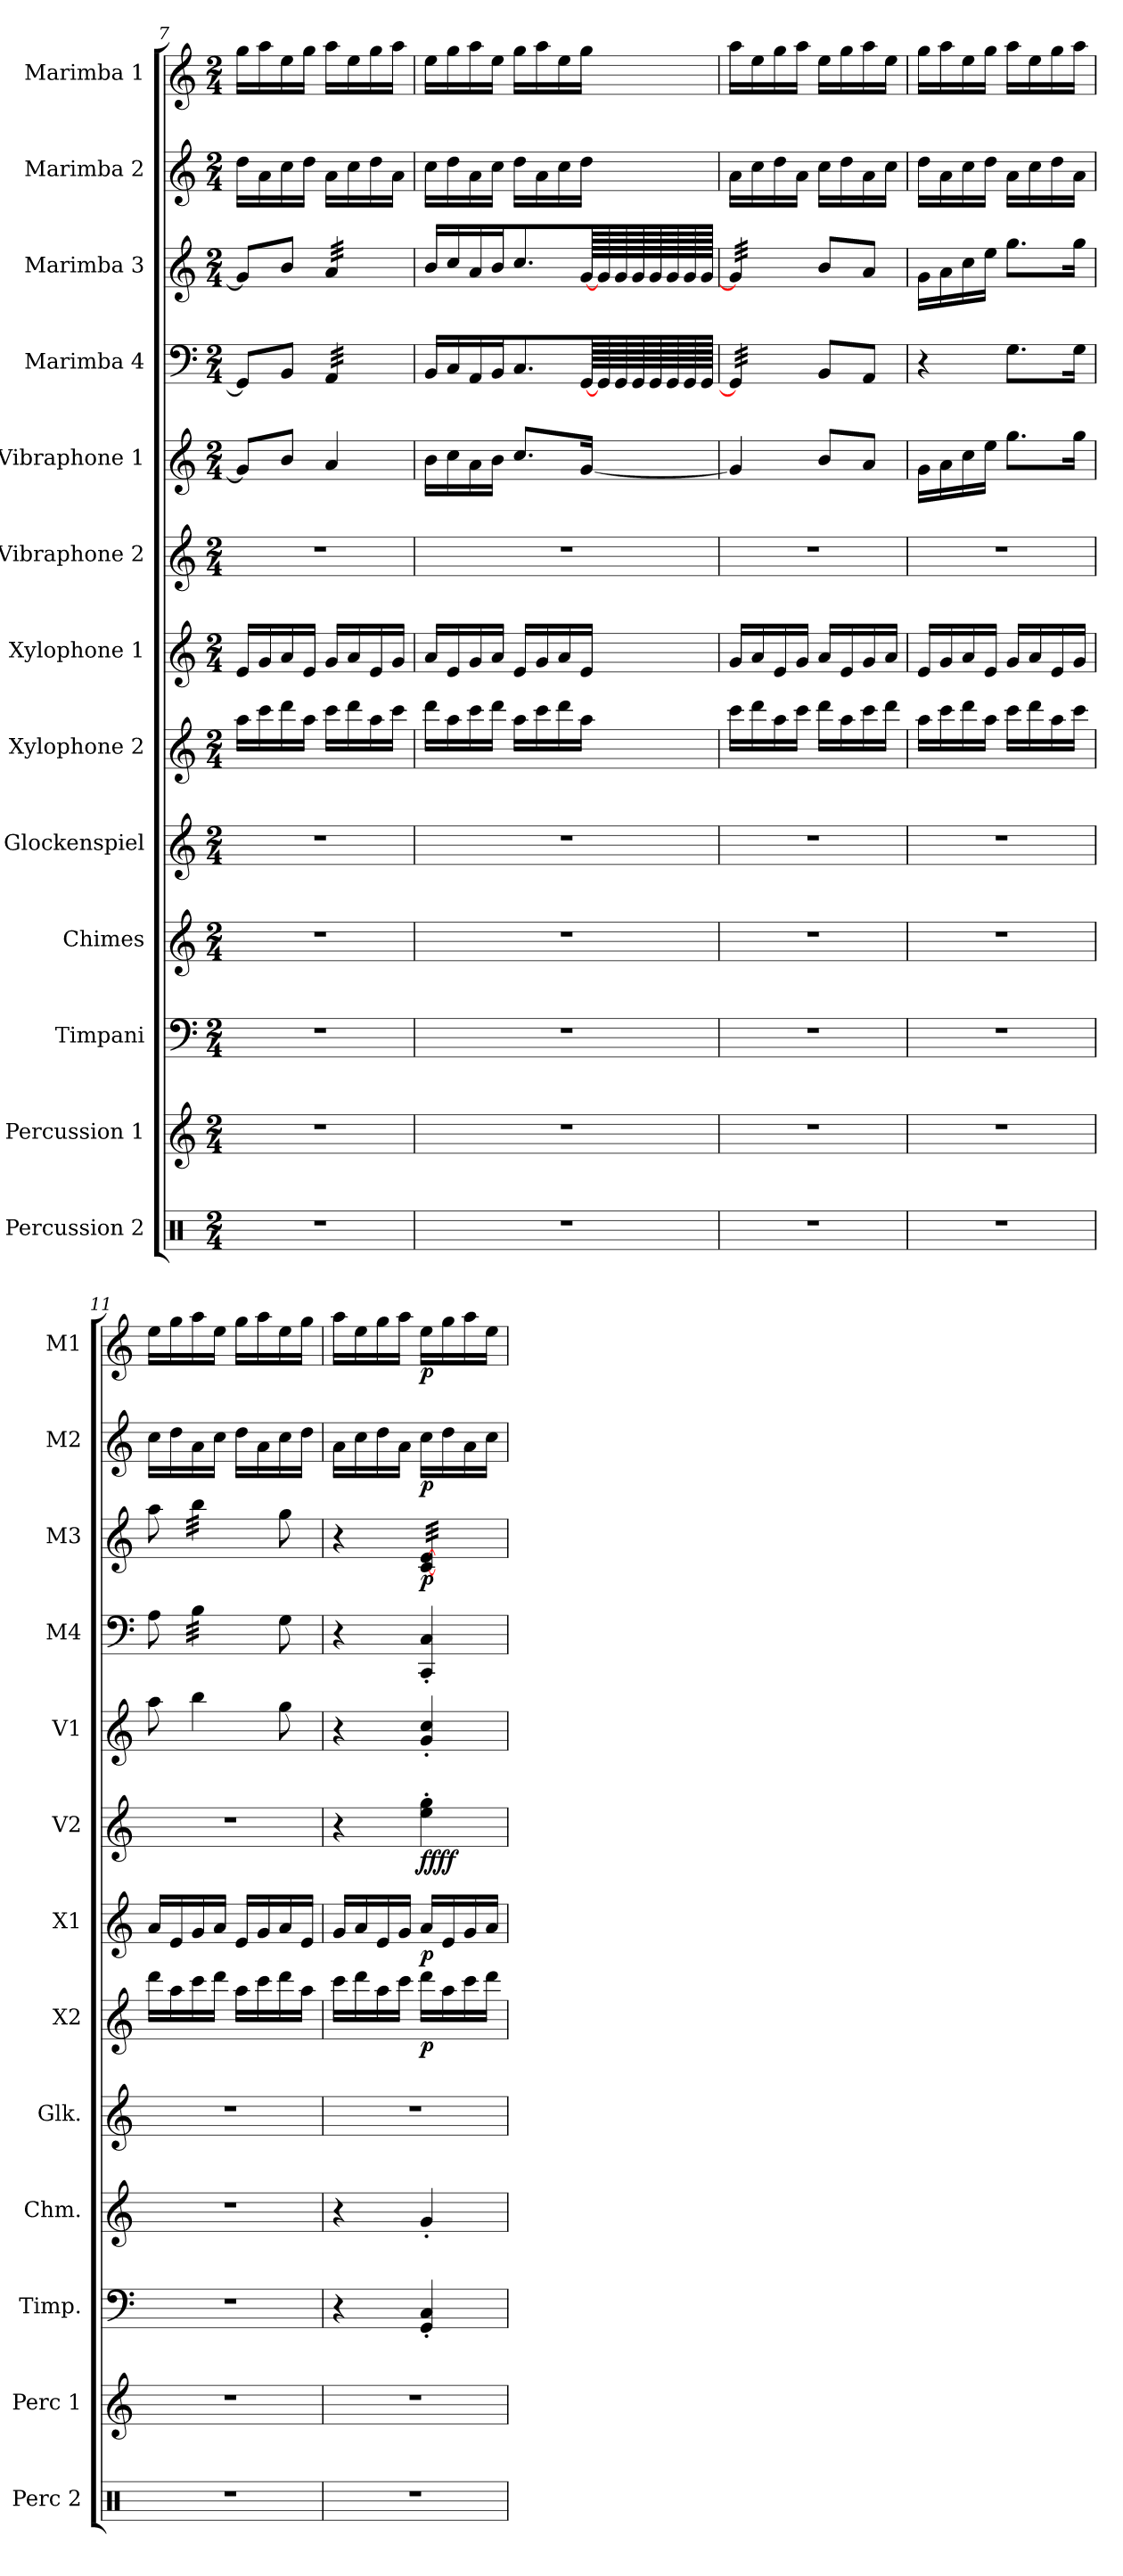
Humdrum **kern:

**kern	**kern	**kern	**kern	**kern	**kern	**dynam	**kern	**dynam	**kern	**dynam	**kern	**kern	**kern	**dynam	**kern	**dynam	**kern	**dynam
*part13	*part12	*part11	*part10	*part9	*part8	*part8	*part7	*part7	*part6	*part6	*part5	*part4	*part3	*part3	*part2	*part2	*part1	*part1
*staff13	*staff12	*staff11	*staff10	*staff9	*staff8	*staff8	*staff7	*staff7	*staff6	*staff6	*staff5	*staff4	*staff3	*staff3	*staff2	*staff2	*staff1	*staff1
*I"Percussion 2	*I"Percussion 1	*I"Timpani	*I"Chimes	*I"Glockenspiel	*I"Xylophone 2	*	*I"Xylophone 1	*	*I"Vibraphone 2	*	*I"Vibraphone 1	*I"Marimba 4	*I"Marimba 3	*	*I"Marimba 2	*	*I"Marimba 1	*
*I'Perc 2	*I'Perc 1	*I'Timp.	*I'Chm.	*I'Glk.	*I'X2	*	*I'X1	*	*I'V2	*	*I'V1	*I'M4	*I'M3	*	*I'M2	*	*I'M1	*
*clefX	*clefG2	*clefF4	*clefG2	*clefG2	*clefG2	*	*clefG2	*	*clefG2	*	*clefG2	*clefF4	*clefG2	*	*clefG2	*	*clefG2	*
*	*	*	*	*ITrd-14c-24	*ITrd-7c-12	*	*ITrd-7c-12	*	*	*	*	*	*	*	*	*	*	*
*k[]	*k[]	*k[]	*k[]	*k[]	*k[]	*	*k[]	*	*k[]	*	*k[]	*k[]	*k[]	*	*k[]	*	*k[]	*
*M2/4	*M2/4	*M2/4	*M2/4	*M2/4	*M2/4	*	*M2/4	*	*M2/4	*	*M2/4	*M2/4	*M2/4	*	*M2/4	*	*M2/4	*
=7	=7	=7	=7	=7	=7	=7	=7	=7	=7	=7	=7	=7	=7	=7	=7	=7	=7	=7
2r	2r	2r	2r	2r	16aaa\LL	.	16ee/LL	.	2r	.	8g/L]	8GG/L]	8g/L]	.	16dd\LL	.	16gg\LL	.
.	.	.	.	.	16cccc\	.	16gg/	.	.	.	.	.	.	.	16a\	.	16aa\	.
.	.	.	.	.	16dddd\	.	16aa/	.	.	.	8b/J	8BB/J	8b/J	.	16cc\	.	16ee\	.
.	.	.	.	.	16aaa\JJ	.	16ee/JJ	.	.	.	.	.	.	.	16dd\JJ	.	16gg\JJ	.
*	*	*	*	*	*	*	*	*	*	*	*	*tremolo	*	*	*	*	*	*
*	*	*	*	*	*	*	*	*	*	*	*	*	*tremolo	*	*	*	*	*
.	.	.	.	.	16cccc\LL	.	16gg/LL	.	.	.	4a/	32AA/LLL	32a/LLL	.	16a\LL	.	16aa\LL	.
.	.	.	.	.	.	.	.	.	.	.	.	32AA/	32a/	.	.	.	.	.
.	.	.	.	.	16dddd\	.	16aa/	.	.	.	.	32AA/	32a/	.	16cc\	.	16ee\	.
.	.	.	.	.	.	.	.	.	.	.	.	32AA/	32a/	.	.	.	.	.
.	.	.	.	.	16aaa\	.	16ee/	.	.	.	.	32AA/	32a/	.	16dd\	.	16gg\	.
.	.	.	.	.	.	.	.	.	.	.	.	32AA/	32a/	.	.	.	.	.
.	.	.	.	.	16cccc\JJ	.	16gg/JJ	.	.	.	.	32AA/	32a/	.	16a\JJ	.	16aa\JJ	.
.	.	.	.	.	.	.	.	.	.	.	.	32AA/JJJ	32a/JJJ	.	.	.	.	.
*	*	*	*	*	*	*	*	*	*	*	*	*	*Xtremolo	*	*	*	*	*
*	*	*	*	*	*	*	*	*	*	*	*	*Xtremolo	*	*	*	*	*	*
!!LO:PB:g=z
=8	=8	=8	=8	=8	=8	=8	=8	=8	=8	=8	=8	=8	=8	=8	=8	=8	=8	=8
2r	2r	2r	2r	2r	16dddd\LL	.	16aa/LL	.	2r	.	16b\LL	16BB/LL	16b\LL	.	16cc\LL	.	16ee\LL	.
.	.	.	.	.	16aaa\	.	16ee/	.	.	.	16cc\	16C/	16cc\	.	16dd\	.	16gg\	.
.	.	.	.	.	16cccc\	.	16gg/	.	.	.	16a\	16AA/	16a\	.	16a\	.	16aa\	.
.	.	.	.	.	16dddd\JJ	.	16aa/JJ	.	.	.	16b\JJ	16BB/JJ	16b\JJ	.	16cc\JJ	.	16ee\JJ	.
.	.	.	.	.	16aaa\LL	.	16ee/LL	.	.	.	8.cc/L	8.C/L	8.cc/L	.	16dd\LL	.	16gg\LL	.
.	.	.	.	.	16cccc\	.	16gg/	.	.	.	.	.	.	.	16a\	.	16aa\	.
.	.	.	.	.	16dddd\	.	16aa/	.	.	.	.	.	.	.	16cc\	.	16ee\	.
*	*	*	*	*	*	*	*	*	*	*	*	*tremolo	*	*	*	*	*	*
*	*	*	*	*	*	*	*	*	*	*	*	*	*tremolo	*	*	*	*	*
.	.	.	.	.	16aaa\JJ	.	16ee/JJ	.	.	.	[16g/Jk	[128GG/	[128g/	.	16dd\JJ	.	16gg\JJ	.
.	.	.	.	.	.	.	.	.	.	.	.	128GG/	128g/	.	.	.	.	.
.	.	.	.	.	.	.	.	.	.	.	.	128GG/	128g/	.	.	.	.	.
.	.	.	.	.	.	.	.	.	.	.	.	128GG/	128g/	.	.	.	.	.
.	.	.	.	.	.	.	.	.	.	.	.	128GG/	128g/	.	.	.	.	.
.	.	.	.	.	.	.	.	.	.	.	.	128GG/	128g/	.	.	.	.	.
.	.	.	.	.	.	.	.	.	.	.	.	128GG/	128g/	.	.	.	.	.
.	.	.	.	.	.	.	.	.	.	.	.	128GG/JJJJJ	128g/JJJJJ	.	.	.	.	.
=9	=9	=9	=9	=9	=9	=9	=9	=9	=9	=9	=9	=9	=9	=9	=9	=9	=9	=9
2r	2r	2r	2r	2r	16cccc\LL	.	16gg/LL	.	2r	.	4g/]	32GG/]LLL	32g/]LLL	.	16a\LL	.	16aa\LL	.
.	.	.	.	.	.	.	.	.	.	.	.	32GG/	32g/	.	.	.	.	.
.	.	.	.	.	16dddd\	.	16aa/	.	.	.	.	32GG/	32g/	.	16cc\	.	16ee\	.
.	.	.	.	.	.	.	.	.	.	.	.	32GG/	32g/	.	.	.	.	.
.	.	.	.	.	16aaa\	.	16ee/	.	.	.	.	32GG/	32g/	.	16dd\	.	16gg\	.
.	.	.	.	.	.	.	.	.	.	.	.	32GG/	32g/	.	.	.	.	.
.	.	.	.	.	16cccc\JJ	.	16gg/JJ	.	.	.	.	32GG/	32g/	.	16a\JJ	.	16aa\JJ	.
.	.	.	.	.	.	.	.	.	.	.	.	32GG/JJJ	32g/JJJ	.	.	.	.	.
*	*	*	*	*	*	*	*	*	*	*	*	*	*Xtremolo	*	*	*	*	*
*	*	*	*	*	*	*	*	*	*	*	*	*Xtremolo	*	*	*	*	*	*
.	.	.	.	.	16dddd\LL	.	16aa/LL	.	.	.	8b/L	8BB/L	8b/L	.	16cc\LL	.	16ee\LL	.
.	.	.	.	.	16aaa\	.	16ee/	.	.	.	.	.	.	.	16dd\	.	16gg\	.
.	.	.	.	.	16cccc\	.	16gg/	.	.	.	8a/J	8AA/J	8a/J	.	16a\	.	16aa\	.
.	.	.	.	.	16dddd\JJ	.	16aa/JJ	.	.	.	.	.	.	.	16cc\JJ	.	16ee\JJ	.
=10	=10	=10	=10	=10	=10	=10	=10	=10	=10	=10	=10	=10	=10	=10	=10	=10	=10	=10
2r	2r	2r	2r	2r	16aaa\LL	.	16ee/LL	.	2r	.	16g\LL	4r	16g\LL	.	16dd\LL	.	16gg\LL	.
.	.	.	.	.	16cccc\	.	16gg/	.	.	.	16a\	.	16a\	.	16a\	.	16aa\	.
.	.	.	.	.	16dddd\	.	16aa/	.	.	.	16cc\	.	16cc\	.	16cc\	.	16ee\	.
.	.	.	.	.	16aaa\JJ	.	16ee/JJ	.	.	.	16ee\JJ	.	16ee\JJ	.	16dd\JJ	.	16gg\JJ	.
.	.	.	.	.	16cccc\LL	.	16gg/LL	.	.	.	8.gg\L	8.G\L	8.gg\L	.	16a\LL	.	16aa\LL	.
.	.	.	.	.	16dddd\	.	16aa/	.	.	.	.	.	.	.	16cc\	.	16ee\	.
.	.	.	.	.	16aaa\	.	16ee/	.	.	.	.	.	.	.	16dd\	.	16gg\	.
.	.	.	.	.	16cccc\JJ	.	16gg/JJ	.	.	.	16gg\Jk	16G\Jk	16gg\Jk	.	16a\JJ	.	16aa\JJ	.
=11	=11	=11	=11	=11	=11	=11	=11	=11	=11	=11	=11	=11	=11	=11	=11	=11	=11	=11
2r	2r	2r	2r	2r	16dddd\LL	.	16aa/LL	.	2r	.	8aa\	8A\	8aa\	.	16cc\LL	.	16ee\LL	.
.	.	.	.	.	16aaa\	.	16ee/	.	.	.	.	.	.	.	16dd\	.	16gg\	.
*	*	*	*	*	*	*	*	*	*	*	*	*tremolo	*	*	*	*	*	*
*	*	*	*	*	*	*	*	*	*	*	*	*	*tremolo	*	*	*	*	*
.	.	.	.	.	16cccc\	.	16gg/	.	.	.	4bb\	32B\LLL	32bb\LLL	.	16a\	.	16aa\	.
.	.	.	.	.	.	.	.	.	.	.	.	32B\	32bb\	.	.	.	.	.
.	.	.	.	.	16dddd\JJ	.	16aa/JJ	.	.	.	.	32B\	32bb\	.	16cc\JJ	.	16ee\JJ	.
.	.	.	.	.	.	.	.	.	.	.	.	32B\	32bb\	.	.	.	.	.
.	.	.	.	.	16aaa\LL	.	16ee/LL	.	.	.	.	32B\	32bb\	.	16dd\LL	.	16gg\LL	.
.	.	.	.	.	.	.	.	.	.	.	.	32B\	32bb\	.	.	.	.	.
.	.	.	.	.	16cccc\	.	16gg/	.	.	.	.	32B\	32bb\	.	16a\	.	16aa\	.
.	.	.	.	.	.	.	.	.	.	.	.	32B\JJJ	32bb\JJJ	.	.	.	.	.
*	*	*	*	*	*	*	*	*	*	*	*	*	*Xtremolo	*	*	*	*	*
*	*	*	*	*	*	*	*	*	*	*	*	*Xtremolo	*	*	*	*	*	*
.	.	.	.	.	16dddd\	.	16aa/	.	.	.	8gg\	8G\	8gg\	.	16cc\	.	16ee\	.
.	.	.	.	.	16aaa\JJ	.	16ee/JJ	.	.	.	.	.	.	.	16dd\JJ	.	16gg\JJ	.
=12	=12	=12	=12	=12	=12	=12	=12	=12	=12	=12	=12	=12	=12	=12	=12	=12	=12	=12
2r	2r	4r	4r	2r	16cccc\LL	.	16gg/LL	.	4r	.	4r	4r	4r	.	16a\LL	.	16aa\LL	.
.	.	.	.	.	16dddd\	.	16aa/	.	.	.	.	.	.	.	16cc\	.	16ee\	.
.	.	.	.	.	16aaa\	.	16ee/	.	.	.	.	.	.	.	16dd\	.	16gg\	.
.	.	.	.	.	16cccc\JJ	.	16gg/JJ	.	.	.	.	.	.	.	16a\JJ	.	16aa\JJ	.
!	!	!	!	!	!	!LO:DY:b	!	!LO:DY:b	!	!LO:DY:b	!	!	!	!	!	!	!	!
!	!	!	!	!	!	!	!	!	!	!LO:DY:n=1:b	!	!	!	!	!	!	!	!
!	!	!	!	!	!	!	!	!	!	!LO:DY:n=2:b	!	!	!	!	!	!	!	!
!	!	!	!	!	!	!	!	!	!	!LO:DY:n=3:b	!	!	!	!LO:DY:b	!	!LO:DY:b	!	!LO:DY:b
*	*	*	*	*	*	*	*	*	*	*	*	*	*tremolo	*	*	*	*	*
.	.	4GG/' 4C/'	4g'/	.	16dddd\LL	p	16aa/LL	p	4ee\' 4gg\'	f f f f	4g/' 4cc/'	4CC/' 4C/'	[32c/ [32e/LLL	p	16cc\LL	p	16ee\LL	p
.	.	.	.	.	.	.	.	.	.	.	.	.	32c/ 32e/	.	.	.	.	.
.	.	.	.	.	16aaa\	.	16ee/	.	.	.	.	.	32c/ 32e/	.	16dd\	.	16gg\	.
.	.	.	.	.	.	.	.	.	.	.	.	.	32c/ 32e/	.	.	.	.	.
.	.	.	.	.	16cccc\	.	16gg/	.	.	.	.	.	32c/ 32e/	.	16a\	.	16aa\	.
.	.	.	.	.	.	.	.	.	.	.	.	.	32c/ 32e/	.	.	.	.	.
.	.	.	.	.	16dddd\JJ	.	16aa/JJ	.	.	.	.	.	32c/ 32e/	.	16cc\JJ	.	16ee\JJ	.
.	.	.	.	.	.	.	.	.	.	.	.	.	32c/ 32e/JJJ	.	.	.	.	.
*	*	*	*	*	*	*	*	*	*	*	*	*	*Xtremolo	*	*	*	*	*
=	=	=	=	=	=	=	=	=	=	=	=	=	=	=	=	=	=	=
*-	*-	*-	*-	*-	*-	*-	*-	*-	*-	*-	*-	*-	*-	*-	*-	*-	*-	*-
